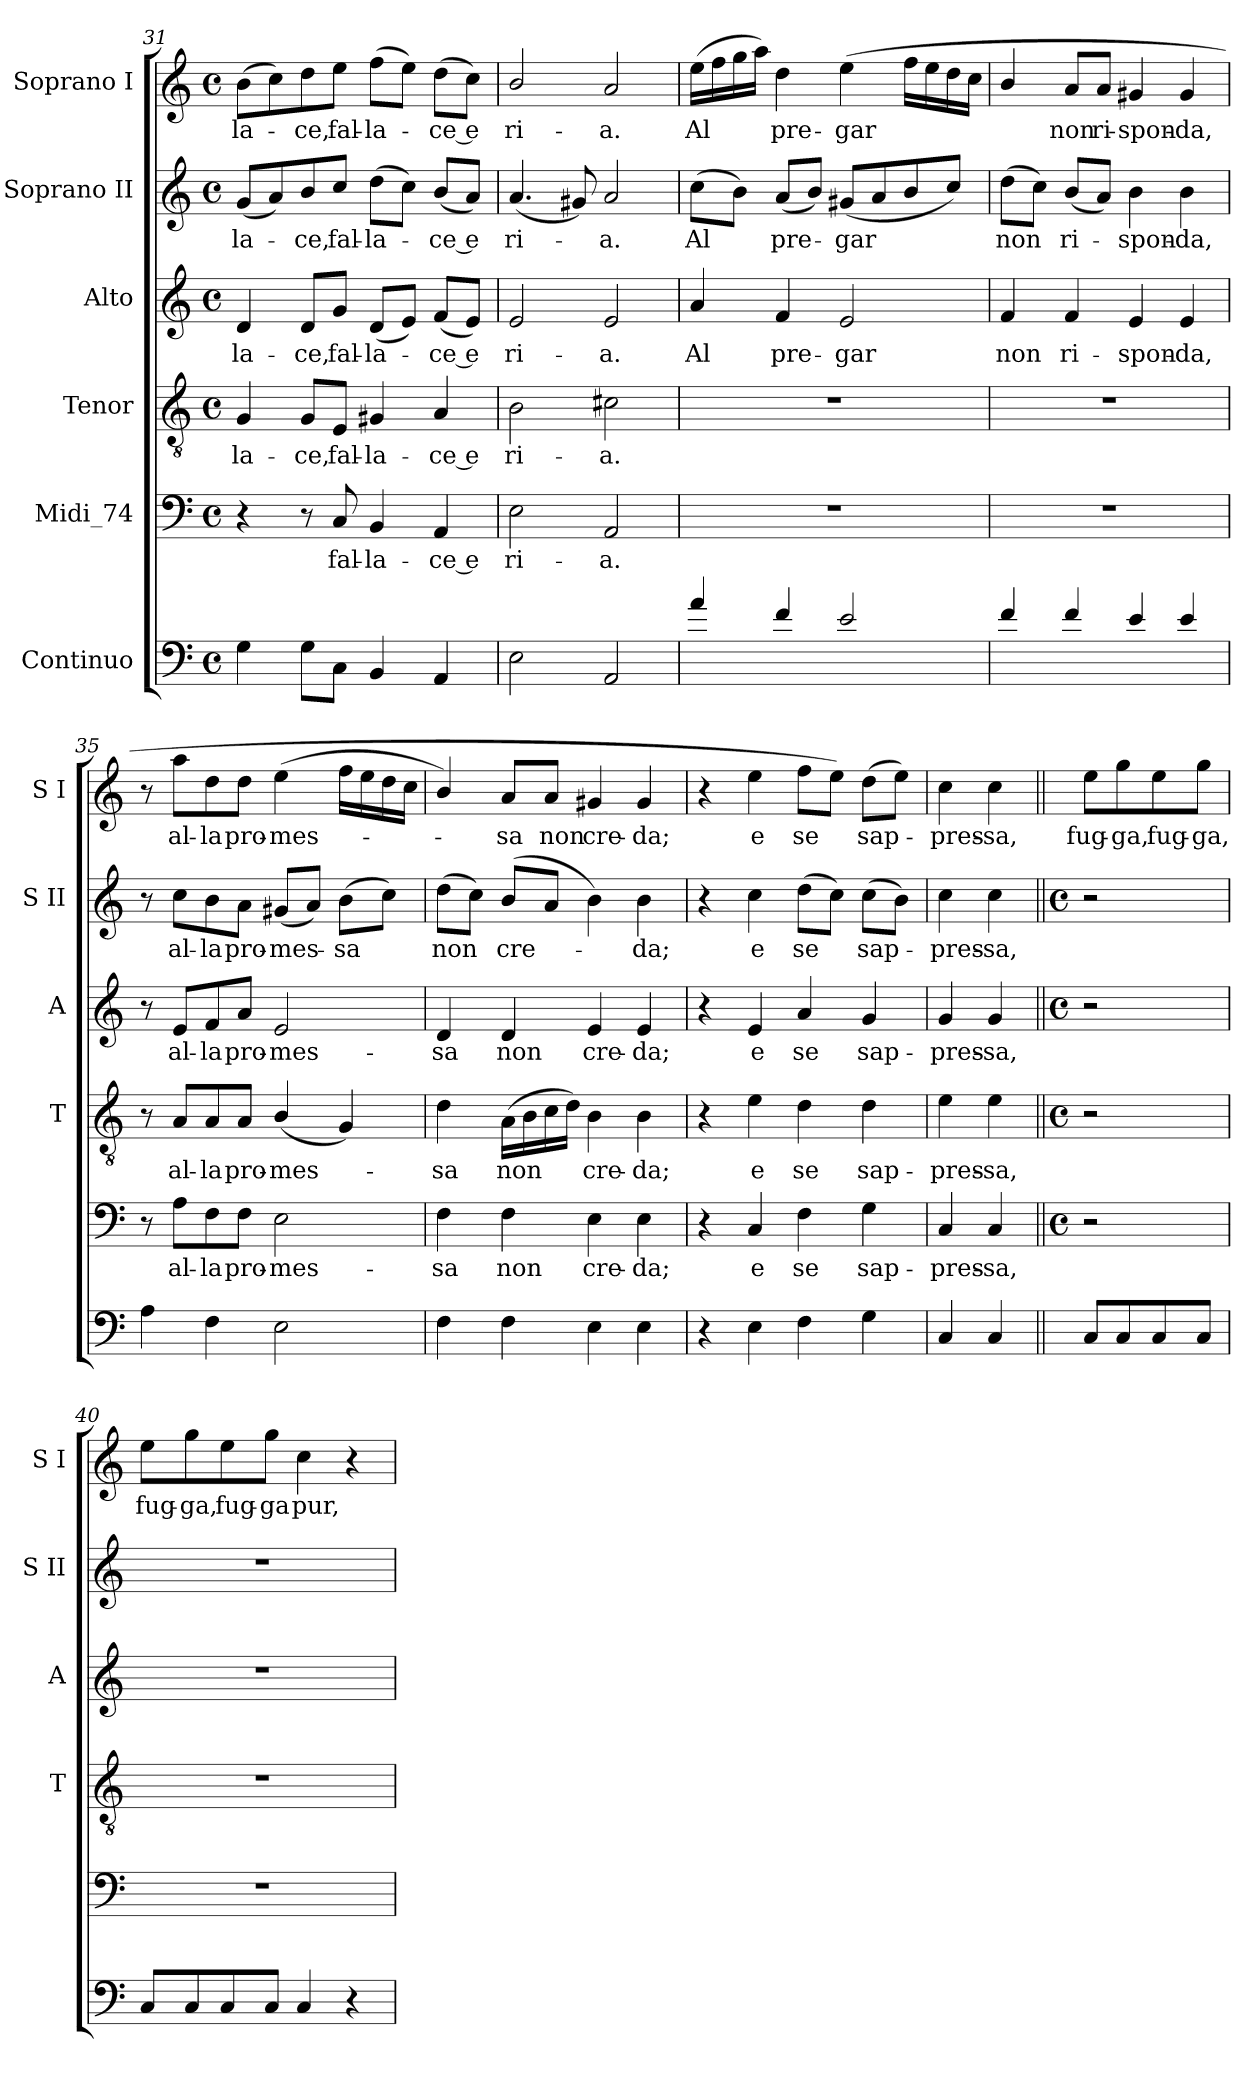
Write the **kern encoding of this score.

**kern	**kern	**text	**kern	**text	**kern	**text	**kern	**text	**kern	**text
*part6	*part5	*part5	*part4	*part4	*part3	*part3	*part2	*part2	*part1	*part1
*staff6	*staff5	*staff5	*staff4	*staff4	*staff3	*staff3	*staff2	*staff2	*staff1	*staff1
*I"Continuo	*I"Midi_74	*	*I"Tenor	*	*I"Alto	*	*I"Soprano II	*	*I"Soprano I	*
*	*	*	*I'T	*	*I'A	*	*I'S II	*	*I'S I	*
*clefF4	*clefF4	*	*clefGv2	*	*clefG2	*	*clefG2	*	*clefG2	*
*k[]	*k[]	*	*k[]	*	*k[]	*	*k[]	*	*k[]	*
*M4/4	*M4/4	*	*M4/4	*	*M4/4	*	*M4/4	*	*M4/4	*
*met(c)	*met(c)	*	*met(c)	*	*met(c)	*	*met(c)	*	*met(c)	*
=31	=31	=31	=31	=31	=31	=31	=31	=31	=31	=31
!	!	!	!	!LO:LY:b	!	!LO:LY:b	!	!LO:LY:b	!	!LO:LY:b
4G\	4r	.	4G/	-la-	4d/	-la-	(<8g/L	-la-	(>8b\L	-la-
.	.	.	.	.	.	.	8a/)	.	8cc\)	.
!	!	!	!	!LO:LY:b	!	!LO:LY:b	!	!LO:LY:b	!	!LO:LY:b
8G\L	8r	.	8G/L	-ce,	8d/L	-ce,	8b/	ce,	8dd\	ce,
!	!	!LO:LY:b	!	!LO:LY:b	!	!LO:LY:b	!	!LO:LY:b	!	!LO:LY:b
8C\J	8C/	fal-	8E/J	fal-	8g/J	fal-	8cc/J	fal-	8ee\J	fal-
!	!	!LO:LY:b	!	!LO:LY:b	!	!LO:LY:b	!	!LO:LY:b	!	!LO:LY:b
4BB/	4BB/	-la-	4G#X/	-la-	(<8d/L	-la-	(>8dd\L	-la-	(>8ff\L	-la-
.	.	.	.	.	8e/J)	.	8cc\J)	.	8ee\J)	.
!	!	!LO:LY:b	!	!LO:LY:b	!	!LO:LY:b	!	!LO:LY:b	!	!LO:LY:b
4AA/	4AA/	-ce e	4A/	-ce e	(<8f/L	ce e	(<8b/L	ce e	(>8dd\L	ce e
.	.	.	.	.	8e/J)	.	8a/J)	.	8cc\J)	.
=32	=32	=32	=32	=32	=32	=32	=32	=32	=32	=32
!	!	!LO:LY:b	!	!LO:LY:b	!	!LO:LY:b	!	!LO:LY:b	!	!LO:LY:b
2E\	2E\	ri-	2B\	ri-	2e/	ri-	(<4.a/	ri-	2b/	ri-
.	.	.	.	.	.	.	8g#X/)	.	.	.
!	!	!LO:LY:b	!	!LO:LY:b	!	!LO:LY:b	!	!LO:LY:b	!	!LO:LY:b
2AA/	2AA/	-a.	2c#X\	-a.	2e/	-a.	2a/	a.	2a/	-a.
=33	=33	=33	=33	=33	=33	=33	=33	=33	=33	=33
!	!	!	!	!	!	!LO:LY:b	!	!LO:LY:b	!	!LO:LY:b
4a/	1r	.	1r	.	4a/	Al	(>8cc\L	Al	(>16ee\LL	Al
.	.	.	.	.	.	.	.	.	16ff\	.
.	.	.	.	.	.	.	8b\J)	.	16gg\	.
.	.	.	.	.	.	.	.	.	16aa\JJ)	.
!	!	!	!	!	!	!LO:LY:b	!	!LO:LY:b	!	!LO:LY:b
4f/	.	.	.	.	4f/	pre-	(<8a/L	pre-	4dd\	pre-
.	.	.	.	.	.	.	8b/J)	.	.	.
!	!	!	!	!	!	!LO:LY:b	!	!LO:LY:b	!	!LO:LY:b
2e/	.	.	.	.	2e/	-gar	(<8g#X/L	gar	(>4ee\	-gar
.	.	.	.	.	.	.	8a/	.	.	.
.	.	.	.	.	.	.	8b/	.	16ff\LL	.
.	.	.	.	.	.	.	.	.	16ee\	.
.	.	.	.	.	.	.	8cc/J)	.	16dd\	.
.	.	.	.	.	.	.	.	.	16cc\JJ	.
!!LO:PB:g=z
=34	=34	=34	=34	=34	=34	=34	=34	=34	=34	=34
!	!	!	!	!	!	!LO:LY:b	!	!LO:LY:b	!	!
4f/	1r	.	1r	.	4f/	non	(>8dd\L	non	4b/	.
.	.	.	.	.	.	.	8cc\J)	.	.	.
!	!	!	!	!	!	!LO:LY:b	!	!LO:LY:b	!	!LO:LY:b
4f/	.	.	.	.	4f/	ri-	(<8b/L	ri-	8a/L	non
!	!	!	!	!	!	!	!	!	!	!LO:LY:b
.	.	.	.	.	.	.	8a/J)	.	8a/J	ri-
!	!	!	!	!	!	!LO:LY:b	!	!LO:LY:b	!	!LO:LY:b
4e/	.	.	.	.	4e/	-spon-	4b\	spon-	4g#X/	-spon-
!	!	!	!	!	!	!LO:LY:b	!	!LO:LY:b	!	!LO:LY:b
4e/	.	.	.	.	4e/	-da,	4b\	-da,	4g#/	-da,
=35	=35	=35	=35	=35	=35	=35	=35	=35	=35	=35
4A\	8r	.	8r	.	8r	.	8r	.	8r	.
!	!	!LO:LY:b	!	!LO:LY:b	!	!LO:LY:b	!	!LO:LY:b	!	!LO:LY:b
.	8A\L	al-	8A/L	al-	8e/L	al-	8cc\L	al-	8aa\L	al-
!	!	!LO:LY:b	!	!LO:LY:b	!	!LO:LY:b	!	!LO:LY:b	!	!LO:LY:b
4F\	8F\	-la	8A/	-la	8f/	-la	8b\	-la	8dd\	-la
!	!	!LO:LY:b	!	!LO:LY:b	!	!LO:LY:b	!	!LO:LY:b	!	!LO:LY:b
.	8F\J	pro-	8A/J	pro-	8a/J	pro-	8a\J	pro-	8dd\J	pro-
!	!	!LO:LY:b	!	!LO:LY:b	!	!LO:LY:b	!	!LO:LY:b	!	!LO:LY:b
2E\	2E\	-mes-	(<4B/	-mes-	2e/	-mes-	(<8g#X/L	-mes-	(>4ee\	-mes-
.	.	.	.	.	.	.	8a/J)	.	.	.
!	!	!	!	!	!	!	!	!LO:LY:b	!	!
.	.	.	4G/)	.	.	.	(>8b\L	sa	16ff\LL	.
.	.	.	.	.	.	.	.	.	16ee\	.
.	.	.	.	.	.	.	8cc\J)	.	16dd\	.
.	.	.	.	.	.	.	.	.	16cc\JJ	.
=36	=36	=36	=36	=36	=36	=36	=36	=36	=36	=36
!	!	!LO:LY:b	!	!LO:LY:b	!	!LO:LY:b	!	!LO:LY:b	!	!
4F\	4F\	-sa	4d\	sa	4d/	-sa	(>8dd\L	non	4b/)	.
.	.	.	.	.	.	.	8cc\J)	.	.	.
!	!	!LO:LY:b	!	!LO:LY:b	!	!LO:LY:b	!	!LO:LY:b	!	!LO:LY:b
4F\	4F\	non	(>16A\LL	non	4d/	non	(<8b/L	cre-	8a/L	sa
.	.	.	16B\	.	.	.	.	.	.	.
!	!	!	!	!	!	!	!	!	!	!LO:LY:b
.	.	.	16c\	.	.	.	8a/J	.	8a/J	non
.	.	.	16d\JJ)	.	.	.	.	.	.	.
!	!	!LO:LY:b	!	!LO:LY:b	!	!LO:LY:b	!	!	!	!LO:LY:b
4E\	4E\	cre-	4B\	cre-	4e/	cre-	4b\)	.	4g#X/	cre-
!	!	!LO:LY:b	!	!LO:LY:b	!	!LO:LY:b	!	!LO:LY:b	!	!LO:LY:b
4E\	4E\	-da;	4B\	-da;	4e/	-da;	4b\	da;	4g#/	-da;
=37	=37	=37	=37	=37	=37	=37	=37	=37	=37	=37
4r	4r	.	4r	.	4r	.	4r	.	4r	.
!	!	!LO:LY:b	!	!LO:LY:b	!	!LO:LY:b	!	!LO:LY:b	!	!LO:LY:b
4E\	4C/	e	4e\	e	4e/	e	4cc\	e	4ee\	e
!	!	!LO:LY:b	!	!LO:LY:b	!	!LO:LY:b	!	!LO:LY:b	!	!LO:LY:b
4F\	4F\	se	4d\	se	4a/	se	(>8dd\L	se	8ff\L	se
.	.	.	.	.	.	.	8cc\J)	.	8ee\J)	.
!	!	!LO:LY:b	!	!LO:LY:b	!	!LO:LY:b	!	!LO:LY:b	!	!LO:LY:b
4G\	4G\	sap-	4d\	sap-	4g/	sap-	(>8cc\L	sap-	(>8dd\L	sap-
.	.	.	.	.	.	.	8b\J)	.	8ee\J)	.
=38	=38	=38	=38	=38	=38	=38	=38	=38	=38	=38
!	!	!LO:LY:b	!	!LO:LY:b	!	!LO:LY:b	!	!LO:LY:b	!	!LO:LY:b
4C/	4C/	-pres-	4e\	-pres-	4g/	-pres-	4cc\	pres-	4cc\	pres-
!	!	!LO:LY:b	!	!LO:LY:b	!	!LO:LY:b	!	!LO:LY:b	!	!LO:LY:b
4C/	4C/	-sa,	4e\	-sa,	4g/	-sa,	4cc\	-sa,	4cc\	-sa,
!!LO:LB:g=z
=39||	=39||	=39||	=39||	=39||	=39||	=39||	=39||	=39||	=39||	=39||
*	*M4/4	*	*M4/4	*	*M4/4	*	*M4/4	*	*	*
*	*met(c)	*	*met(c)	*	*met(c)	*	*met(c)	*	*	*
!	!	!	!	!	!	!	!	!	!	!LO:LY:b
8C/L	2r	.	2r	.	2r	.	2r	.	8ee\L	fug-
!	!	!	!	!	!	!	!	!	!	!LO:LY:b
8C/	.	.	.	.	.	.	.	.	8gg\	-ga,
!	!	!	!	!	!	!	!	!	!	!LO:LY:b
8C/	.	.	.	.	.	.	.	.	8ee\	fug-
!	!	!	!	!	!	!	!	!	!	!LO:LY:b
8C/J	.	.	.	.	.	.	.	.	8gg\J	-ga,
=40	=40	=40	=40	=40	=40	=40	=40	=40	=40	=40
!	!	!	!	!	!	!	!	!	!	!LO:LY:b
8C/L	1r	.	1r	.	1r	.	1r	.	8ee\L	fug-
!	!	!	!	!	!	!	!	!	!	!LO:LY:b
8C/	.	.	.	.	.	.	.	.	8gg\	-ga,
!	!	!	!	!	!	!	!	!	!	!LO:LY:b
8C/	.	.	.	.	.	.	.	.	8ee\	fug-
!	!	!	!	!	!	!	!	!	!	!LO:LY:b
8C/J	.	.	.	.	.	.	.	.	8gg\J	-ga
!	!	!	!	!	!	!	!	!	!	!LO:LY:b
4C/	.	.	.	.	.	.	.	.	4cc\	pur,
4r	.	.	.	.	.	.	.	.	4r	.
=	=	=	=	=	=	=	=	=	=	=
*-	*-	*-	*-	*-	*-	*-	*-	*-	*-	*-
